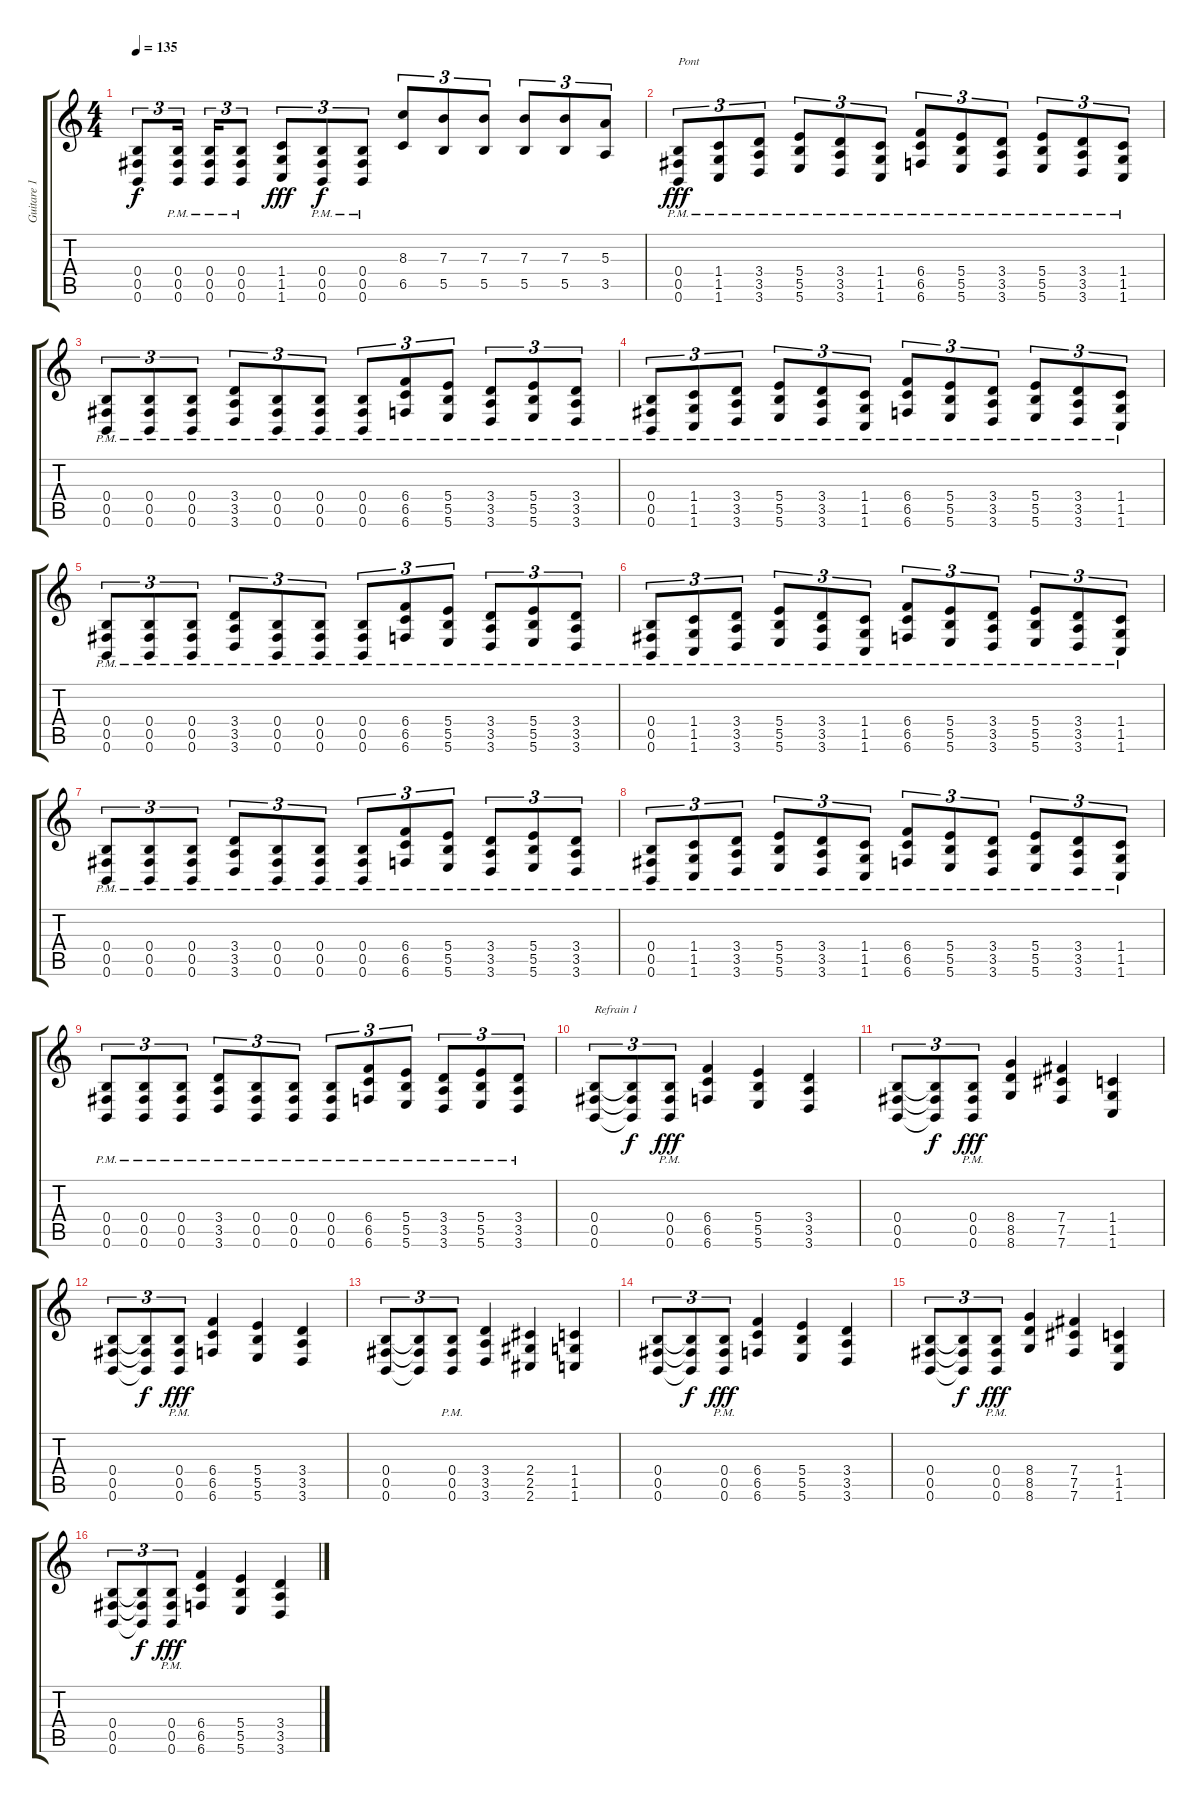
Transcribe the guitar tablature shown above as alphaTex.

\track ("Guitare 1" "Guitare 1") {instrument distortionguitar}
\staff {score tabs}
\tuning (Db4 Ab3 E3 B2 Gb2 B1) {hide}
\ts (4 4)
\tempo 135
\clef g2
\ks c
(0.4 0.5 0.6).8{tu (3 2) dy f} (0.4{pm} 0.5{pm} 0.6{pm}).16{tu (3 2) beam splitsecondary} (0.4{pm} 0.5{pm} 0.6{pm}).16{tu (3 2)} (0.4{pm} 0.5{pm} 0.6{pm}).8{tu (3 2)} (1.4 1.5 1.6).8{tu (3 2) dy fff} (0.4{pm} 0.5{pm} 0.6{pm}).8{tu (3 2) dy f} (0.4{pm} 0.5{pm} 0.6{pm}).8{tu (3 2)} (8.3 6.5).8{tu (3 2)} (7.3 5.5).8{tu (3 2)} (7.3 5.5).8{tu (3 2)} (7.3 5.5).8{tu (3 2)} (7.3 5.5).8{tu (3 2)} (5.3 3.5).8{tu (3 2)} |
(0.4{pm} 0.5{pm} 0.6{pm}).8{tu (3 2) txt "Pont" dy fff} (1.4{pm} 1.5{pm} 1.6{pm}).8{tu (3 2)} (3.4{pm} 3.5{pm} 3.6{pm}).8{tu (3 2)} (5.4{pm} 5.5{pm} 5.6{pm}).8{tu (3 2)} (3.4{pm} 3.5{pm} 3.6{pm}).8{tu (3 2)} (1.4{pm} 1.5{pm} 1.6{pm}).8{tu (3 2)} (6.4{pm} 6.5{pm} 6.6{pm}).8{tu (3 2)} (5.4{pm} 5.5{pm} 5.6{pm}).8{tu (3 2)} (3.4{pm} 3.5{pm} 3.6{pm}).8{tu (3 2)} (5.4{pm} 5.5{pm} 5.6{pm}).8{tu (3 2)} (3.4{pm} 3.5{pm} 3.6{pm}).8{tu (3 2)} (1.4{pm} 1.5{pm} 1.6{pm}).8{tu (3 2)} |
(0.4{pm} 0.5{pm} 0.6{pm}).8{tu (3 2)} (0.4{pm} 0.5{pm} 0.6{pm}).8{tu (3 2)} (0.4{pm} 0.5{pm} 0.6{pm}).8{tu (3 2)} (3.4{pm} 3.5{pm} 3.6{pm}).8{tu (3 2)} (0.4{pm} 0.5{pm} 0.6{pm}).8{tu (3 2)} (0.4{pm} 0.5{pm} 0.6{pm}).8{tu (3 2)} (0.4{pm} 0.5{pm} 0.6{pm}).8{tu (3 2)} (6.4{pm} 6.5{pm} 6.6{pm}).8{tu (3 2)} (5.4{pm} 5.5{pm} 5.6{pm}).8{tu (3 2)} (3.4{pm} 3.5{pm} 3.6{pm}).8{tu (3 2)} (5.4{pm} 5.5{pm} 5.6{pm}).8{tu (3 2)} (3.4{pm} 3.5{pm} 3.6{pm}).8{tu (3 2)} |
(0.4{pm} 0.5{pm} 0.6{pm}).8{tu (3 2)} (1.4{pm} 1.5{pm} 1.6{pm}).8{tu (3 2)} (3.4{pm} 3.5{pm} 3.6{pm}).8{tu (3 2)} (5.4{pm} 5.5{pm} 5.6{pm}).8{tu (3 2)} (3.4{pm} 3.5{pm} 3.6{pm}).8{tu (3 2)} (1.4{pm} 1.5{pm} 1.6{pm}).8{tu (3 2)} (6.4{pm} 6.5{pm} 6.6{pm}).8{tu (3 2)} (5.4{pm} 5.5{pm} 5.6{pm}).8{tu (3 2)} (3.4{pm} 3.5{pm} 3.6{pm}).8{tu (3 2)} (5.4{pm} 5.5{pm} 5.6{pm}).8{tu (3 2)} (3.4{pm} 3.5{pm} 3.6{pm}).8{tu (3 2)} (1.4{pm} 1.5{pm} 1.6{pm}).8{tu (3 2)} |
(0.4{pm} 0.5{pm} 0.6{pm}).8{tu (3 2)} (0.4{pm} 0.5{pm} 0.6{pm}).8{tu (3 2)} (0.4{pm} 0.5{pm} 0.6{pm}).8{tu (3 2)} (3.4{pm} 3.5{pm} 3.6{pm}).8{tu (3 2)} (0.4{pm} 0.5{pm} 0.6{pm}).8{tu (3 2)} (0.4{pm} 0.5{pm} 0.6{pm}).8{tu (3 2)} (0.4{pm} 0.5{pm} 0.6{pm}).8{tu (3 2)} (6.4{pm} 6.5{pm} 6.6{pm}).8{tu (3 2)} (5.4{pm} 5.5{pm} 5.6{pm}).8{tu (3 2)} (3.4{pm} 3.5{pm} 3.6{pm}).8{tu (3 2)} (5.4{pm} 5.5{pm} 5.6{pm}).8{tu (3 2)} (3.4{pm} 3.5{pm} 3.6{pm}).8{tu (3 2)} |
(0.4{pm} 0.5{pm} 0.6{pm}).8{tu (3 2)} (1.4{pm} 1.5{pm} 1.6{pm}).8{tu (3 2)} (3.4{pm} 3.5{pm} 3.6{pm}).8{tu (3 2)} (5.4{pm} 5.5{pm} 5.6{pm}).8{tu (3 2)} (3.4{pm} 3.5{pm} 3.6{pm}).8{tu (3 2)} (1.4{pm} 1.5{pm} 1.6{pm}).8{tu (3 2)} (6.4{pm} 6.5{pm} 6.6{pm}).8{tu (3 2)} (5.4{pm} 5.5{pm} 5.6{pm}).8{tu (3 2)} (3.4{pm} 3.5{pm} 3.6{pm}).8{tu (3 2)} (5.4{pm} 5.5{pm} 5.6{pm}).8{tu (3 2)} (3.4{pm} 3.5{pm} 3.6{pm}).8{tu (3 2)} (1.4{pm} 1.5{pm} 1.6{pm}).8{tu (3 2)} |
(0.4{pm} 0.5{pm} 0.6{pm}).8{tu (3 2)} (0.4{pm} 0.5{pm} 0.6{pm}).8{tu (3 2)} (0.4{pm} 0.5{pm} 0.6{pm}).8{tu (3 2)} (3.4{pm} 3.5{pm} 3.6{pm}).8{tu (3 2)} (0.4{pm} 0.5{pm} 0.6{pm}).8{tu (3 2)} (0.4{pm} 0.5{pm} 0.6{pm}).8{tu (3 2)} (0.4{pm} 0.5{pm} 0.6{pm}).8{tu (3 2)} (6.4{pm} 6.5{pm} 6.6{pm}).8{tu (3 2)} (5.4{pm} 5.5{pm} 5.6{pm}).8{tu (3 2)} (3.4{pm} 3.5{pm} 3.6{pm}).8{tu (3 2)} (5.4{pm} 5.5{pm} 5.6{pm}).8{tu (3 2)} (3.4{pm} 3.5{pm} 3.6{pm}).8{tu (3 2)} |
(0.4{pm} 0.5{pm} 0.6{pm}).8{tu (3 2)} (1.4{pm} 1.5{pm} 1.6{pm}).8{tu (3 2)} (3.4{pm} 3.5{pm} 3.6{pm}).8{tu (3 2)} (5.4{pm} 5.5{pm} 5.6{pm}).8{tu (3 2)} (3.4{pm} 3.5{pm} 3.6{pm}).8{tu (3 2)} (1.4{pm} 1.5{pm} 1.6{pm}).8{tu (3 2)} (6.4{pm} 6.5{pm} 6.6{pm}).8{tu (3 2)} (5.4{pm} 5.5{pm} 5.6{pm}).8{tu (3 2)} (3.4{pm} 3.5{pm} 3.6{pm}).8{tu (3 2)} (5.4{pm} 5.5{pm} 5.6{pm}).8{tu (3 2)} (3.4{pm} 3.5{pm} 3.6{pm}).8{tu (3 2)} (1.4{pm} 1.5{pm} 1.6{pm}).8{tu (3 2)} |
(0.4{pm} 0.5{pm} 0.6{pm}).8{tu (3 2)} (0.4{pm} 0.5{pm} 0.6{pm}).8{tu (3 2)} (0.4{pm} 0.5{pm} 0.6{pm}).8{tu (3 2)} (3.4{pm} 3.5{pm} 3.6{pm}).8{tu (3 2)} (0.4{pm} 0.5{pm} 0.6{pm}).8{tu (3 2)} (0.4{pm} 0.5{pm} 0.6{pm}).8{tu (3 2)} (0.4{pm} 0.5{pm} 0.6{pm}).8{tu (3 2)} (6.4{pm} 6.5{pm} 6.6{pm}).8{tu (3 2)} (5.4{pm} 5.5{pm} 5.6{pm}).8{tu (3 2)} (3.4{pm} 3.5{pm} 3.6{pm}).8{tu (3 2)} (5.4{pm} 5.5{pm} 5.6{pm}).8{tu (3 2)} (3.4{pm} 3.5{pm} 3.6{pm}).8{tu (3 2)} |
(0.4 0.5 0.6).8{tu (3 2) txt "Refrain 1" volume 16 balance 9} (0.4{t} 0.5{t} 0.6{t}).8{tu (3 2) dy f} (0.4{pm} 0.5{pm} 0.6{pm}).8{tu (3 2) dy fff} (6.4 6.5 6.6).4 (5.4 5.5 5.6).4 (3.4 3.5 3.6).4 |
(0.4 0.5 0.6).8{tu (3 2)} (0.4{t} 0.5{t} 0.6{t}).8{tu (3 2) dy f} (0.4{pm} 0.5{pm} 0.6{pm}).8{tu (3 2) dy fff} (8.4 8.5 8.6).4 (7.4 7.5 7.6).4 (1.4 1.5 1.6).4 |
(0.4 0.5 0.6).8{tu (3 2)} (0.4{t} 0.5{t} 0.6{t}).8{tu (3 2) dy f} (0.4{pm} 0.5{pm} 0.6{pm}).8{tu (3 2) dy fff} (6.4 6.5 6.6).4 (5.4 5.5 5.6).4 (3.4 3.5 3.6).4 |
(0.4 0.5 0.6).8{tu (3 2)} (0.4{t} 0.5{t} 0.6{t}).8{tu (3 2)} (0.4{pm} 0.5{pm} 0.6{pm}).8{tu (3 2)} (3.4 3.5 3.6).4 (2.4 2.5 2.6).4 (1.4 1.5 1.6).4 |
(0.4 0.5 0.6).8{tu (3 2)} (0.4{t} 0.5{t} 0.6{t}).8{tu (3 2) dy f} (0.4{pm} 0.5{pm} 0.6{pm}).8{tu (3 2) dy fff} (6.4 6.5 6.6).4 (5.4 5.5 5.6).4 (3.4 3.5 3.6).4 |
(0.4 0.5 0.6).8{tu (3 2)} (0.4{t} 0.5{t} 0.6{t}).8{tu (3 2) dy f} (0.4{pm} 0.5{pm} 0.6{pm}).8{tu (3 2) dy fff} (8.4 8.5 8.6).4 (7.4 7.5 7.6).4 (1.4 1.5 1.6).4 |
(0.4 0.5 0.6).8{tu (3 2)} (0.4{t} 0.5{t} 0.6{t}).8{tu (3 2) dy f} (0.4{pm} 0.5{pm} 0.6{pm}).8{tu (3 2) dy fff} (6.4 6.5 6.6).4 (5.4 5.5 5.6).4 (3.4 3.5 3.6).4
